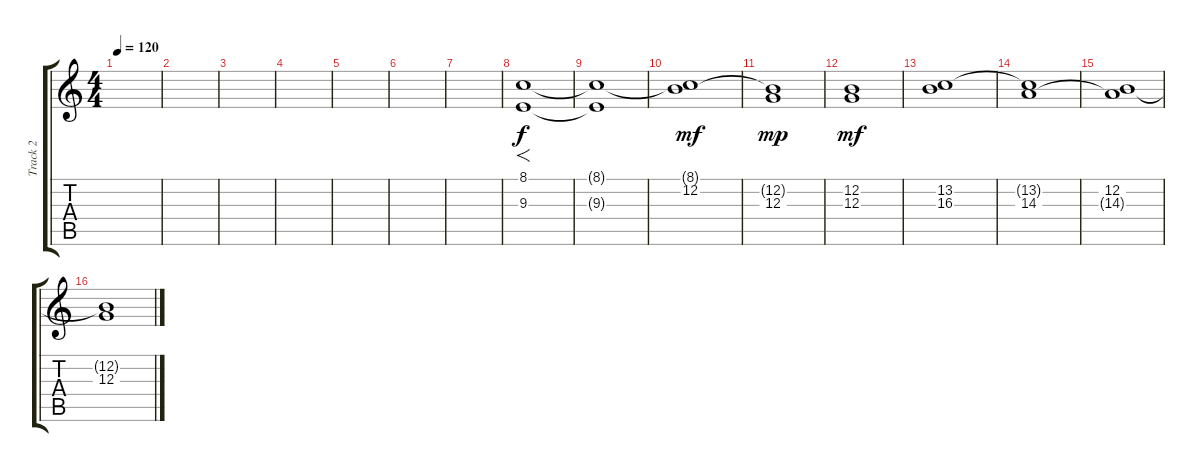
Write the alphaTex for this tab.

\track ("Track 2" "Track 2") {instrument stringensemble1}
\staff {score tabs}
\tuning (E4 B3 G3 D3 A2 E2) {hide}
\ts (4 4)
\tempo 120
\clef g2
\ks c
|
|
|
|
|
|
|
(8.1 9.3).1{f} |
(8.1{t} 9.3{t}).1{dy f} |
(8.1{t} 12.2).1{dy mf} |
(12.2{t} 12.3).1{dy mp} |
(12.2 12.3).1{dy mf} |
(13.2 16.3).1 |
(13.2{t} 14.3).1 |
(12.2 14.3{t}).1 |
(12.2{t} 12.3).1
